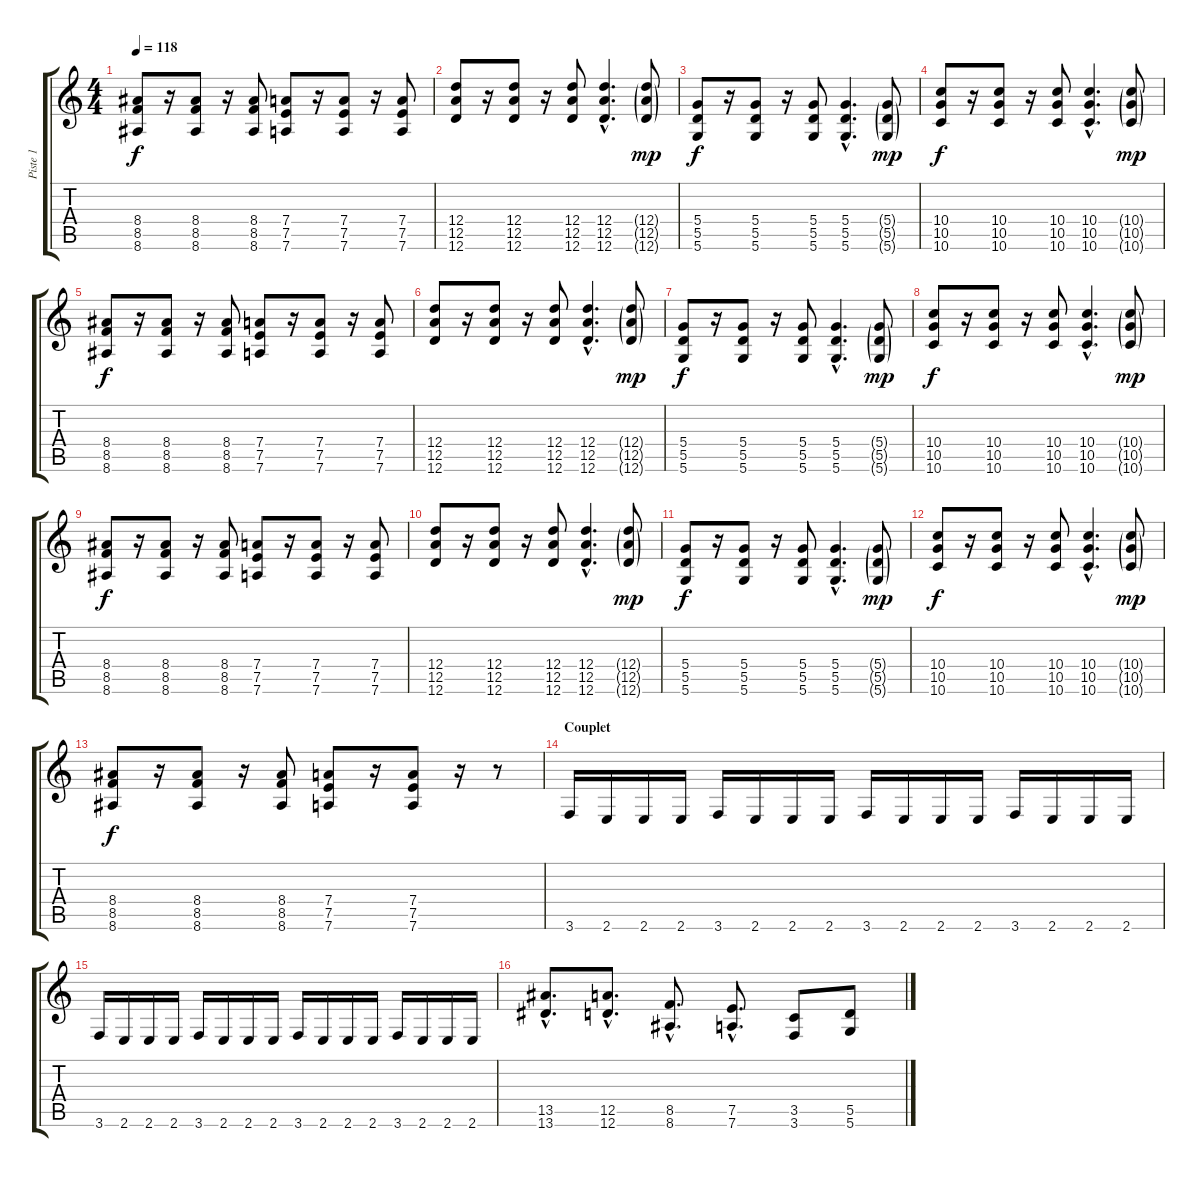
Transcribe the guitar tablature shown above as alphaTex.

\track ("Piste 1" "Piste 1") {instrument distortionguitar}
\staff {score tabs}
\tuning (E4 B3 G3 D3 A2 D2) {hide}
\ts (4 4)
\tempo 118
\clef g2
\ks c
(8.4 8.5 8.6).8{dy f} r.16 (8.4 8.5 8.6).8 r.16 (8.4 8.5 8.6).8 (7.4 7.5 7.6).8 r.16 (7.4 7.5 7.6).8 r.16 (7.4 7.5 7.6).8 |
(12.4 12.5 12.6).8{instrument distortionguitar} r.16 (12.4 12.5 12.6).8 r.16 (12.4 12.5 12.6).8 (12.4{hac} 12.5{hac} 12.6{hac}).4{d} (12.4{g} 12.5{g} 12.6{g}).8{dy mp} |
(5.4 5.5 5.6).8{dy f} r.16 (5.4 5.5 5.6).8 r.16 (5.4 5.5 5.6).8 (5.4{hac} 5.5{hac} 5.6{hac}).4{d} (5.4{g} 5.5{g} 5.6{g}).8{dy mp} |
(10.4 10.5 10.6).8{dy f} r.16 (10.4 10.5 10.6).8 r.16 (10.4 10.5 10.6).8 (10.4{hac} 10.5{hac} 10.6{hac}).4{d} (10.4{g} 10.5{g} 10.6{g}).8{dy mp} |
(8.4 8.5 8.6).8{dy f} r.16 (8.4 8.5 8.6).8 r.16 (8.4 8.5 8.6).8 (7.4 7.5 7.6).8 r.16 (7.4 7.5 7.6).8 r.16 (7.4 7.5 7.6).8 |
(12.4 12.5 12.6).8{instrument distortionguitar} r.16 (12.4 12.5 12.6).8 r.16 (12.4 12.5 12.6).8 (12.4{hac} 12.5{hac} 12.6{hac}).4{d} (12.4{g} 12.5{g} 12.6{g}).8{dy mp} |
(5.4 5.5 5.6).8{dy f} r.16 (5.4 5.5 5.6).8 r.16 (5.4 5.5 5.6).8 (5.4{hac} 5.5{hac} 5.6{hac}).4{d} (5.4{g} 5.5{g} 5.6{g}).8{dy mp} |
(10.4 10.5 10.6).8{dy f} r.16 (10.4 10.5 10.6).8 r.16 (10.4 10.5 10.6).8 (10.4{hac} 10.5{hac} 10.6{hac}).4{d} (10.4{g} 10.5{g} 10.6{g}).8{dy mp} |
(8.4 8.5 8.6).8{dy f} r.16 (8.4 8.5 8.6).8 r.16 (8.4 8.5 8.6).8 (7.4 7.5 7.6).8 r.16 (7.4 7.5 7.6).8 r.16 (7.4 7.5 7.6).8 |
(12.4 12.5 12.6).8{instrument distortionguitar} r.16 (12.4 12.5 12.6).8 r.16 (12.4 12.5 12.6).8 (12.4{hac} 12.5{hac} 12.6{hac}).4{d} (12.4{g} 12.5{g} 12.6{g}).8{dy mp} |
(5.4 5.5 5.6).8{dy f} r.16 (5.4 5.5 5.6).8 r.16 (5.4 5.5 5.6).8 (5.4{hac} 5.5{hac} 5.6{hac}).4{d} (5.4{g} 5.5{g} 5.6{g}).8{dy mp} |
(10.4 10.5 10.6).8{dy f} r.16 (10.4 10.5 10.6).8 r.16 (10.4 10.5 10.6).8 (10.4{hac} 10.5{hac} 10.6{hac}).4{d} (10.4{g} 10.5{g} 10.6{g}).8{dy mp} |
(8.4 8.5 8.6).8{dy f} r.16 (8.4 8.5 8.6).8 r.16 (8.4 8.5 8.6).8 (7.4 7.5 7.6).8 r.16 (7.4 7.5 7.6).8 r.16 r.8 |
\section ("" "Couplet")
3.6.16{balance 0 instrument distortionguitar} 2.6.16 2.6.16 2.6.16 3.6.16 2.6.16 2.6.16 2.6.16 3.6.16 2.6.16 2.6.16 2.6.16 3.6.16 2.6.16 2.6.16 2.6.16 |
3.6.16 2.6.16 2.6.16 2.6.16 3.6.16 2.6.16 2.6.16 2.6.16 3.6.16 2.6.16 2.6.16 2.6.16 3.6.16 2.6.16 2.6.16 2.6.16 |
(13.5{hac} 13.6{hac}).8{d} (12.5{hac} 12.6{hac}).8{d} (8.5{hac} 8.6{hac}).8{d} (7.5{hac} 7.6{hac}).8{d} (3.5 3.6).8 (5.5 5.6).8
